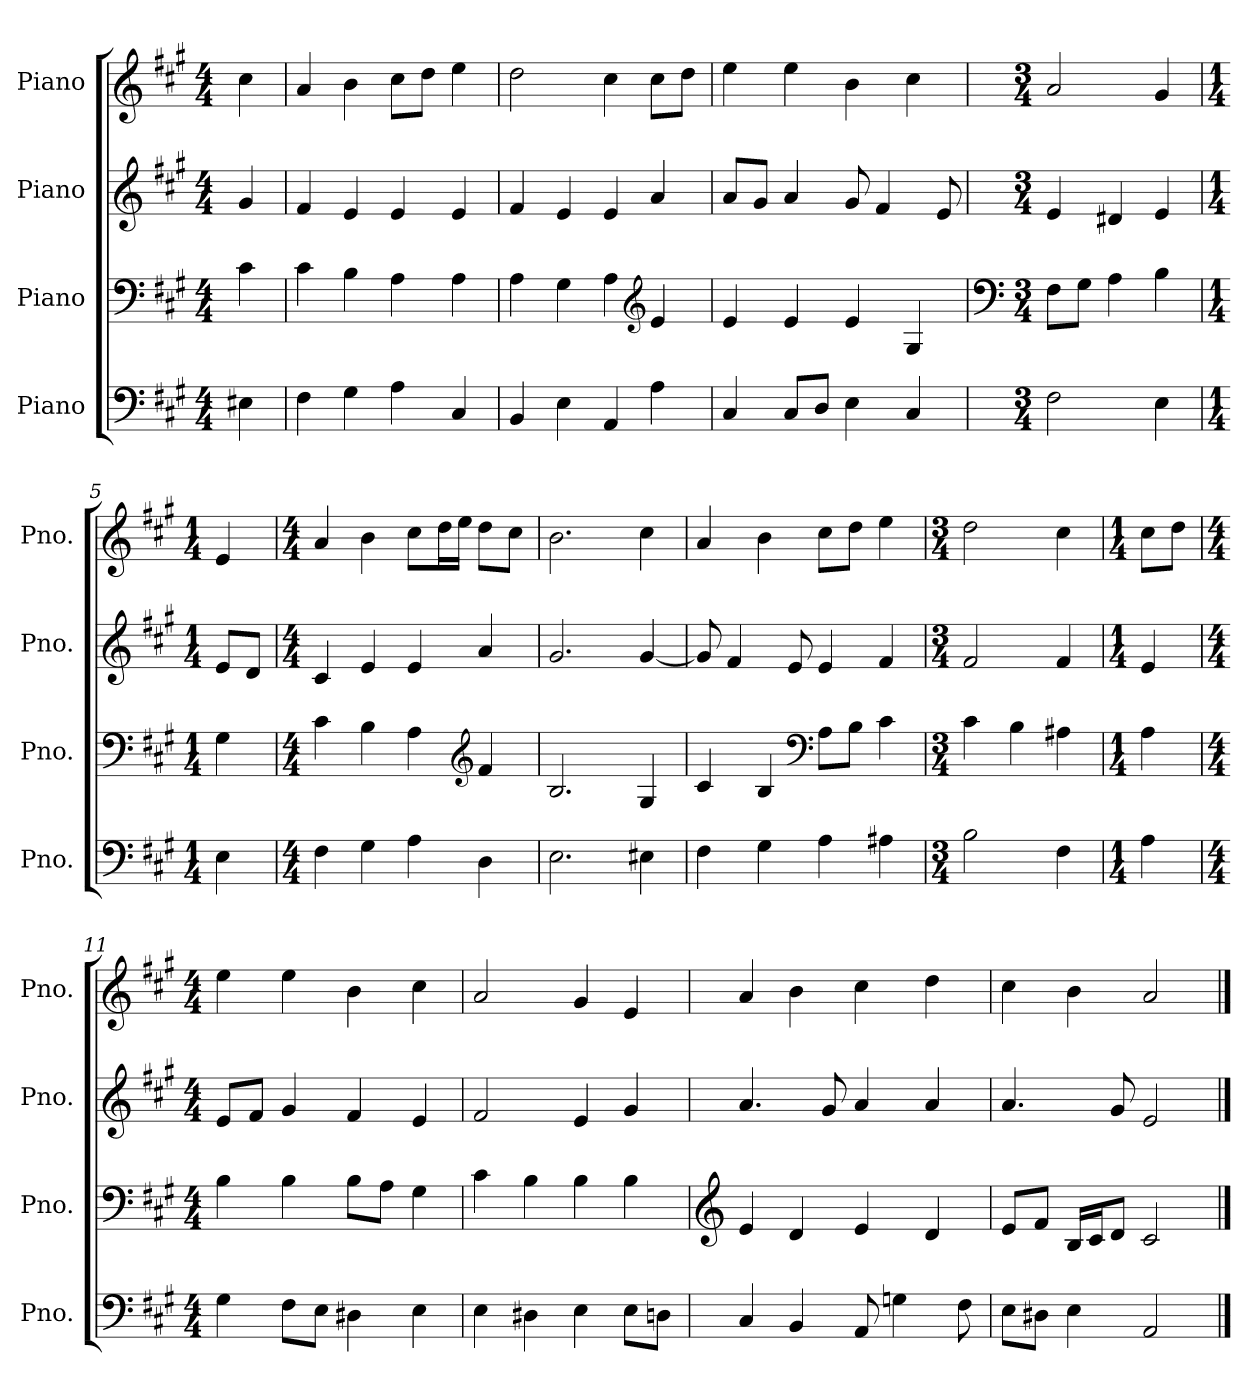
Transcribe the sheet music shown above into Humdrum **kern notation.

**kern	**kern	**kern	**kern
*part4	*part3	*part2	*part1
*staff4	*staff3	*staff2	*staff1
*I"Piano	*I"Piano	*I"Piano	*I"Piano
*I'Pno.	*I'Pno.	*I'Pno.	*I'Pno.
*clefF4	*clefF4	*clefG2	*clefG2
*k[f#c#g#]	*k[f#c#g#]	*k[f#c#g#]	*k[f#c#g#]
*M4/4	*M4/4	*M4/4	*M4/4
*MM120	*MM120	*MM120	*MM120
=	=	=	=
4E#X\	4c#\	4g#/	4cc#\
=1	=1	=1	=1
4F#\	4c#\	4f#/	4a/
4G#\	4B\	4e/	4b\
4A\	4A\	4e/	8cc#\L
.	.	.	8dd\J
4C#/	4A\	4e/	4ee\
=2	=2	=2	=2
4BB/	4A\	4f#/	2dd\
4E\	4G#\	4e/	.
4AA/	4A\	4e/	4cc#\
*	*clefG2	*	*
4A\	4e/	4a/	8cc#\L
.	.	.	8dd\J
=3	=3	=3	=3
4C#/	4e/	8a/L	4ee\
.	.	8g#/J	.
8C#/L	4e/	4a/	4ee\
8D/J	.	.	.
4E\	4e/	8g#/	4b\
.	.	4f#/	.
4C#/	4G#/	.	4cc#\
.	.	8e/	.
=4	=4	=4	=4
*	*clefF4	*	*
*M3/4	*M3/4	*M3/4	*M3/4
2F#\	8F#\L	4e/	2a/
.	8G#\J	.	.
.	4A\	4d#X/	.
4E\	4B\	4e/	4g#/
=5	=5	=5	=5
*M1/4	*M1/4	*M1/4	*M1/4
4E\	4G#\	8e/L	4e/
.	.	8d/J	.
!!LO:LB:g=z
=6	=6	=6	=6
*M4/4	*M4/4	*M4/4	*M4/4
4F#\	4c#\	4c#/	4a/
4G#\	4B\	4e/	4b\
4A\	4A\	4e/	8cc#\L
.	.	.	16dd\L
.	.	.	16ee\JJ
*	*clefG2	*	*
4D\	4f#/	4a/	8dd\L
.	.	.	8cc#\J
=7	=7	=7	=7
2.E\	2.B/	2.g#/	2.b\
4E#X\	4G#/	[4g#/	4cc#\
=8	=8	=8	=8
4F#\	4c#/	8g#/]	4a/
.	.	4f#/	.
4G#\	4B/	.	4b\
.	.	8e/	.
*	*clefF4	*	*
4A\	8A\L	4e/	8cc#\L
.	8B\J	.	8dd\J
4A#X\	4c#\	4f#/	4ee\
=9	=9	=9	=9
*M3/4	*M3/4	*M3/4	*M3/4
2B\	4c#\	2f#/	2dd\
.	4B\	.	.
4F#\	4A#X\	4f#/	4cc#\
=10	=10	=10	=10
*M1/4	*M1/4	*M1/4	*M1/4
4A\	4A\	4e/	8cc#\L
.	.	.	8dd\J
=11	=11	=11	=11
*M4/4	*M4/4	*M4/4	*M4/4
4G#\	4B\	8e/L	4ee\
.	.	8f#/J	.
8F#\L	4B\	4g#/	4ee\
8E\J	.	.	.
4D#X\	8B\L	4f#/	4b\
.	8A\J	.	.
4E\	4G#\	4e/	4cc#\
!!LO:LB:g=z
=12	=12	=12	=12
4E\	4c#\	2f#/	2a/
4D#X\	4B\	.	.
4E\	4B\	4e/	4g#/
8E\L	4B\	4g#/	4e/
8Dn\J	.	.	.
=13	=13	=13	=13
*	*clefG2	*	*
4C#/	4e/	4.a/	4a/
4BB/	4d/	.	4b\
.	.	8g#/	.
8AA/	4e/	4a/	4cc#\
4Gn\	.	.	.
.	4d/	4a/	4dd\
8F#\	.	.	.
=14	=14	=14	=14
8E\L	8e/L	4.a/	4cc#\
8D#X\J	8f#/J	.	.
4E\	16B/LL	.	4b\
.	16c#/J	.	.
.	8d/J	8g#/	.
2AA/	2c#/	2e/	2a/
==	==	==	==
*-	*-	*-	*-
